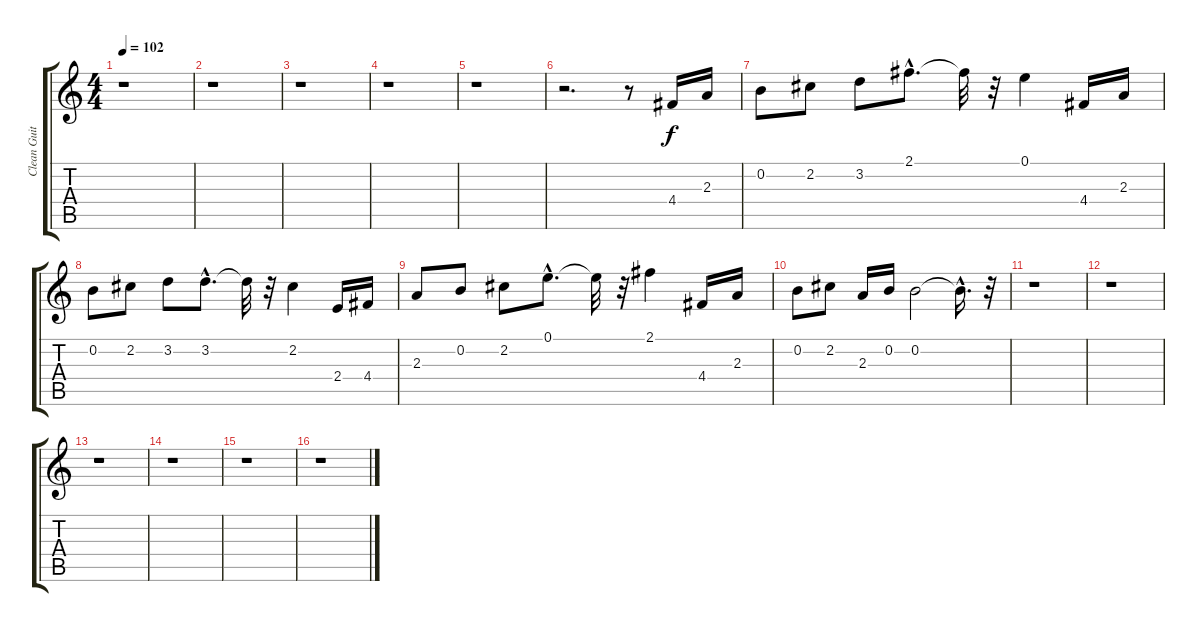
\track ("Clean Guitar" "Clean Guit") {instrument electricguitarclean}
\staff {score tabs}
\tuning (E4 B3 G3 D3 A2 E2) {hide}
\ts (4 4)
\tempo 102
\clef g2
\ks c
r.1{dy f} |
r.1 |
r.1 |
r.1 |
r.1 |
r.2{d} r.8 4.4.16 2.3.16 |
0.2.8 2.2.8 3.2.8 2.1{hac}.8{d} 2.1{t}.32 r.32 0.1.4 4.4.16 2.3.16 |
0.2.8 2.2.8 3.2.8 3.2{hac}.8{d} 3.2{t}.32 r.32 2.2.4 2.4.16 4.4.16 |
2.3.8 0.2.8 2.2.8 0.1{hac}.8{d} 0.1{t}.32 r.32 2.1.4 4.4.16 2.3.16 |
0.2.8 2.2.8 2.3.16 0.2.16 0.2.2 0.2{hac t}.16{d} r.32 |
r.1 |
r.1 |
r.1 |
r.1 |
r.1 |
r.1
